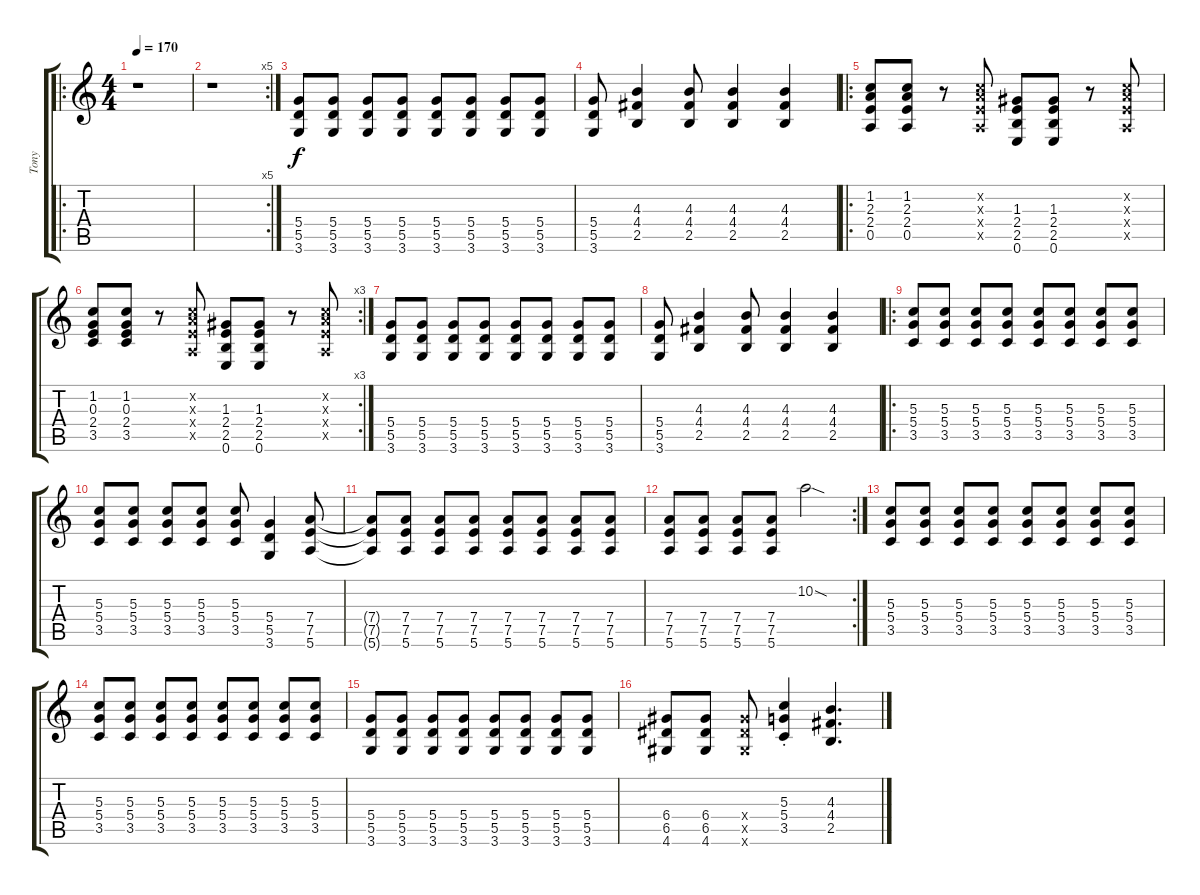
\track ("Tony" "Tony") {instrument overdrivenguitar}
\staff {score tabs}
\tuning (E4 B3 G3 D3 A2 E2) {hide}
\ro
\ts (4 4)
\tempo 170
\clef g2
\ks c
r.1{dy f instrument overdrivenguitar} |
\rc 5
r.1 |
(5.4 5.5 3.6).8 (5.4 5.5 3.6).8 (5.4 5.5 3.6).8 (5.4 5.5 3.6).8 (5.4 5.5 3.6).8 (5.4 5.5 3.6).8 (5.4 5.5 3.6).8 (5.4 5.5 3.6).8 |
(5.4 5.5 3.6).8 (4.3 4.4 2.5).4 (4.3 4.4 2.5).8 (4.3 4.4 2.5).4 (4.3 4.4 2.5).4 |
\ro
(1.2 2.3 2.4 0.5).8 (1.2 2.3 2.4 0.5).8 r.8 (1.2{x} 2.3{x} 2.4{x} 0.5{x}).8 (1.3 2.4 2.5 0.6).8 (1.3 2.4 2.5 0.6).8 r.8 (1.2{x} 2.3{x} 2.4{x} 0.5{x}).8 |
\rc 3
(1.2 0.3 2.4 3.5).8 (1.2 0.3 2.4 3.5).8 r.8 (1.2{x} 2.3{x} 2.4{x} 0.5{x}).8 (1.3 2.4 2.5 0.6).8 (1.3 2.4 2.5 0.6).8 r.8 (1.2{x} 2.3{x} 2.4{x} 0.5{x}).8 |
(5.4 5.5 3.6).8 (5.4 5.5 3.6).8 (5.4 5.5 3.6).8 (5.4 5.5 3.6).8 (5.4 5.5 3.6).8 (5.4 5.5 3.6).8 (5.4 5.5 3.6).8 (5.4 5.5 3.6).8 |
(5.4 5.5 3.6).8 (4.3 4.4 2.5).4 (4.3 4.4 2.5).8 (4.3 4.4 2.5).4 (4.3 4.4 2.5).4 |
\ro
(5.3 5.4 3.5).8 (5.3 5.4 3.5).8 (5.3 5.4 3.5).8 (5.3 5.4 3.5).8 (5.3 5.4 3.5).8 (5.3 5.4 3.5).8 (5.3 5.4 3.5).8 (5.3 5.4 3.5).8 |
(5.3 5.4 3.5).8 (5.3 5.4 3.5).8 (5.3 5.4 3.5).8 (5.3 5.4 3.5).8 (5.3 5.4 3.5).8 (5.4 5.5 3.6).4 (7.4 7.5 5.6).8 |
(7.4{t} 7.5{t} 5.6{t}).8 (7.4 7.5 5.6).8 (7.4 7.5 5.6).8 (7.4 7.5 5.6).8 (7.4 7.5 5.6).8 (7.4 7.5 5.6).8 (7.4 7.5 5.6).8 (7.4 7.5 5.6).8 |
\rc 2
(7.4 7.5 5.6).8 (7.4 7.5 5.6).8 (7.4 7.5 5.6).8 (7.4 7.5 5.6).8 10.2{sod}.2 |
(5.3 5.4 3.5).8 (5.3 5.4 3.5).8 (5.3 5.4 3.5).8 (5.3 5.4 3.5).8 (5.3 5.4 3.5).8 (5.3 5.4 3.5).8 (5.3 5.4 3.5).8 (5.3 5.4 3.5).8 |
(5.3 5.4 3.5).8 (5.3 5.4 3.5).8 (5.3 5.4 3.5).8 (5.3 5.4 3.5).8 (5.3 5.4 3.5).8 (5.3 5.4 3.5).8 (5.3 5.4 3.5).8 (5.3 5.4 3.5).8 |
(5.4 5.5 3.6).8 (5.4 5.5 3.6).8 (5.4 5.5 3.6).8 (5.4 5.5 3.6).8 (5.4 5.5 3.6).8 (5.4 5.5 3.6).8 (5.4 5.5 3.6).8 (5.4 5.5 3.6).8 |
(6.4 6.5 4.6).8 (6.4 6.5 4.6).8 (6.4{x} 6.5{x} 4.6{x}).8 (5.3{st} 5.4{st} 3.5{st}).4 (4.3 4.4 2.5).4{d}
